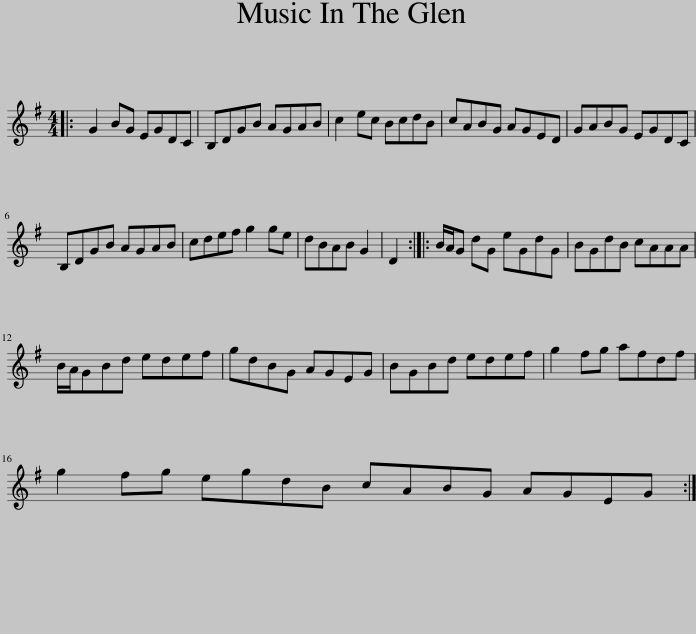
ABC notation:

X:1
L:1/8
M:4/4
I:linebreak $
K:G
V:1 treble
V:1
|: G2 BG EGDC | B,DGB AGAB | c2 ec BcdB | cABG AGED | GABG EGDC |$ %5
 B,DGB AGAB | cdef g2 ge | dBAB G2 | D2 :: B/A/G dG eGdG | %10
 BGdB cAAA |$ B/A/GBd edef | gdBG AGEG | BGBd edef | g2 fg afdf |$ %15
 g2 fg egdB cABG AGEG :| %16
